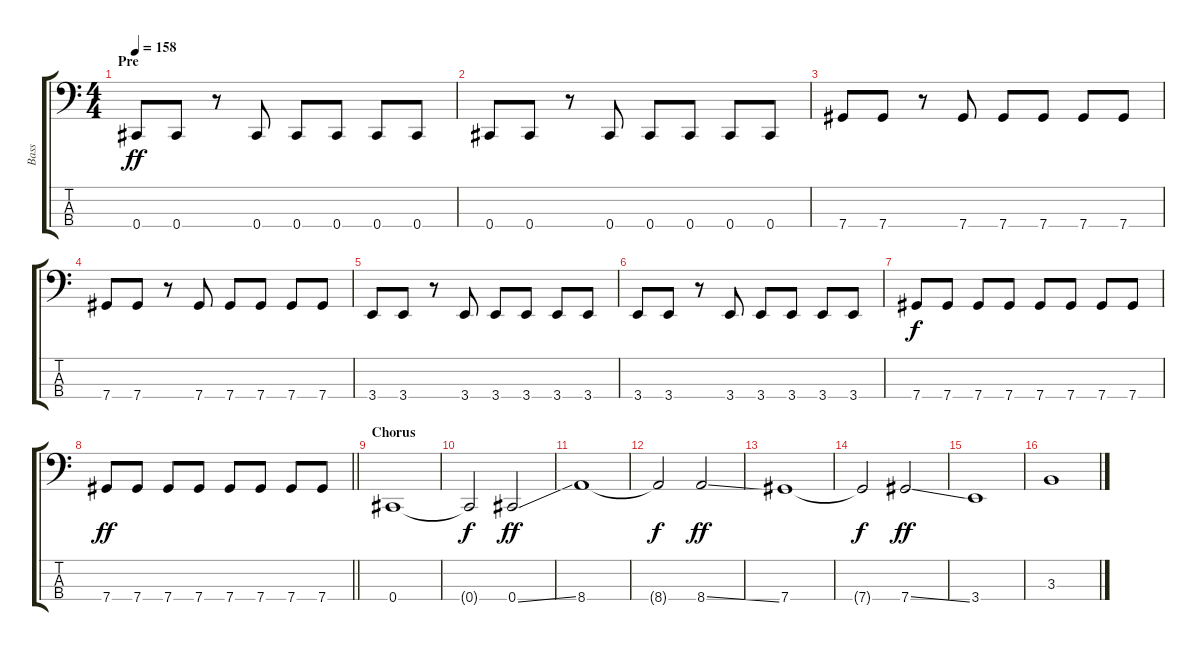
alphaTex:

\track ("Bass" "Bass") {instrument electricbassfinger}
\staff {score tabs}
\tuning (Gb2 Db2 Ab1 Db1) {hide}
\ts (4 4)
\section ("" "Pre")
\tempo 158
\clef f4
\ks c
0.4.8{dy ff} 0.4.8 r.8 0.4.8 0.4.8 0.4.8 0.4.8 0.4.8 |
0.4.8 0.4.8 r.8 0.4.8 0.4.8 0.4.8 0.4.8 0.4.8 |
7.4.8 7.4.8 r.8 7.4.8 7.4.8 7.4.8 7.4.8 7.4.8 |
7.4.8 7.4.8 r.8 7.4.8 7.4.8 7.4.8 7.4.8 7.4.8 |
3.4.8 3.4.8 r.8 3.4.8 3.4.8 3.4.8 3.4.8 3.4.8 |
3.4.8 3.4.8 r.8 3.4.8 3.4.8 3.4.8 3.4.8 3.4.8 |
7.4.8{dy f} 7.4.8 7.4.8 7.4.8 7.4.8 7.4.8 7.4.8 7.4.8 |
\barLineRight lightlight
7.4.8{dy ff} 7.4.8 7.4.8 7.4.8 7.4.8 7.4.8 7.4.8 7.4.8 |
\section ("" "Chorus")
0.4.1 |
0.4{t}.2{dy f} 0.4{ss}.2{dy ff} |
8.4.1 |
8.4{t}.2{dy f} 8.4{ss}.2{dy ff} |
7.4.1 |
7.4{t}.2{dy f} 7.4{ss}.2{dy ff} |
3.4.1 |
3.3.1
